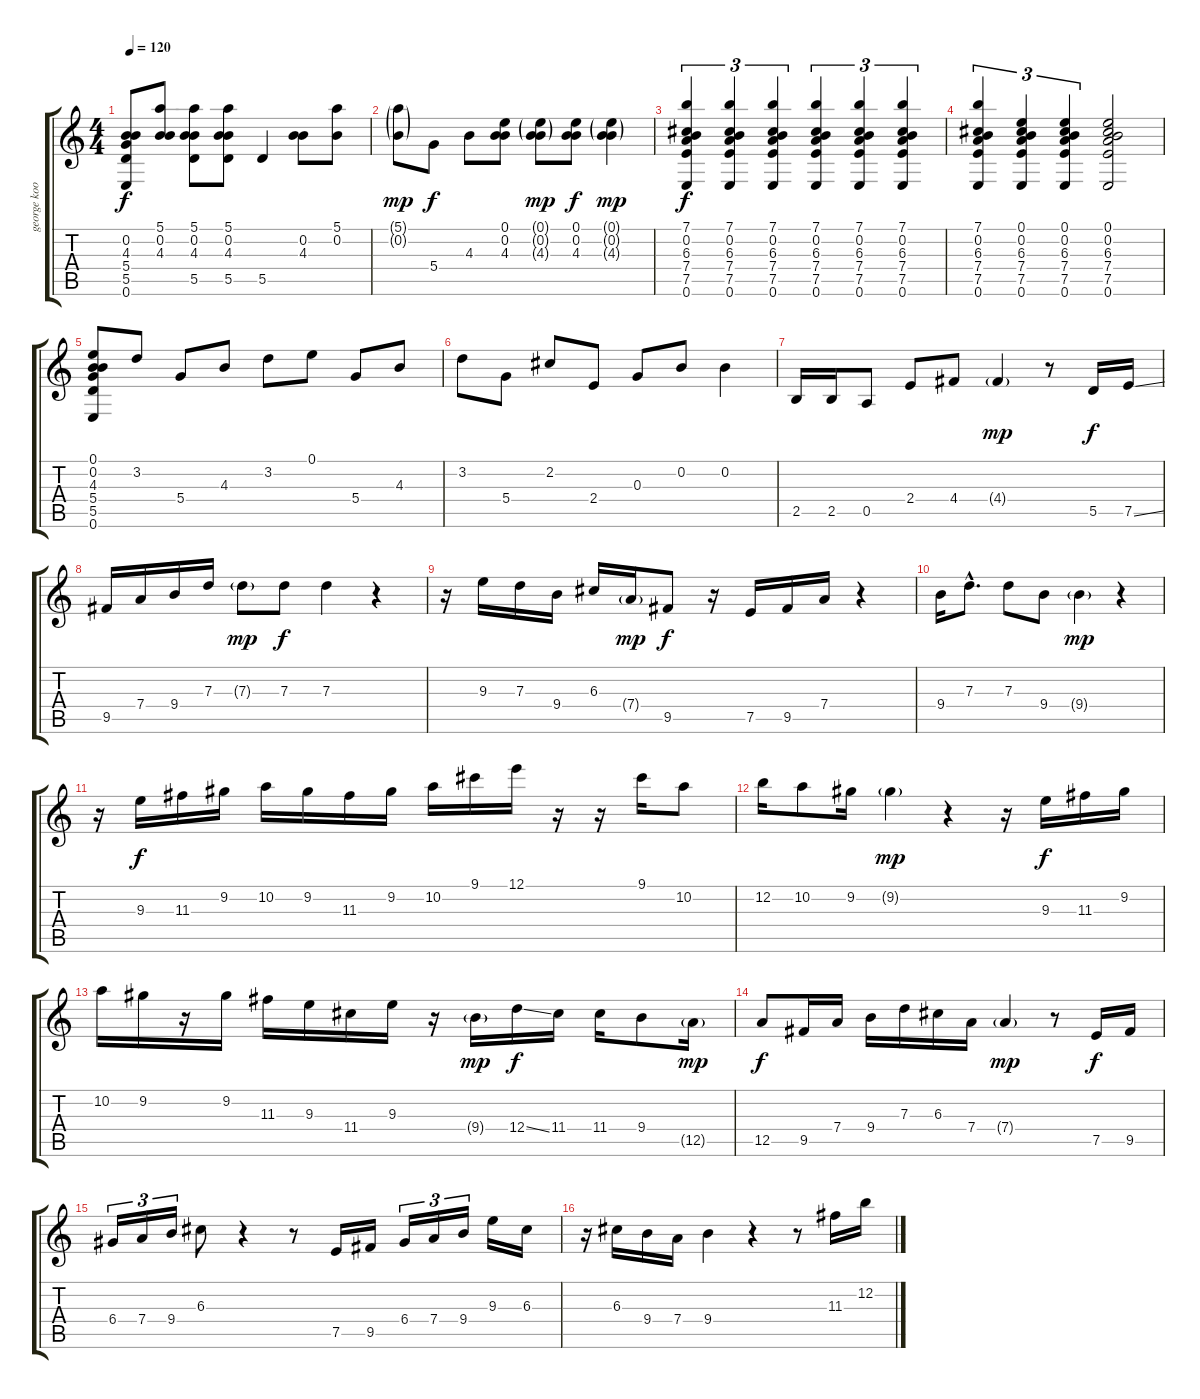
\track ("george kooymans" "george koo") {instrument acousticguitarsteel}
\staff {score tabs}
\tuning (E4 B3 G3 D3 A2 E2) {hide}
\ts (4 4)
\tempo 120
\clef g2
\ks c
(0.2 4.3 5.4 5.5 0.6).8{dy f} (5.1 0.2 4.3).8 (5.1 0.2 4.3 5.5).8 (5.1 0.2 4.3 5.5).8 5.5.4 (0.2 4.3).8 (5.1 0.2).8 |
(5.1{g} 0.2{g}).8{dy mp} 5.4.8{dy f} 4.3.8 (0.1 0.2 4.3).8 (0.1{g} 0.2{g} 4.3{g}).8{dy mp} (0.1 0.2 4.3).8{dy f} (0.1{g} 0.2{g} 4.3{g}).4{dy mp} |
(7.1 0.2 6.3 7.4 7.5 0.6).4{tu (3 2) dy f} (7.1 0.2 6.3 7.4 7.5 0.6).4{tu (3 2)} (7.1 0.2 6.3 7.4 7.5 0.6).4{tu (3 2)} (7.1 0.2 6.3 7.4 7.5 0.6).4{tu (3 2)} (7.1 0.2 6.3 7.4 7.5 0.6).4{tu (3 2)} (7.1 0.2 6.3 7.4 7.5 0.6).4{tu (3 2)} |
(7.1 0.2 6.3 7.4 7.5 0.6).4{tu (3 2)} (0.1 0.2 6.3 7.4 7.5 0.6).4{tu (3 2)} (0.1 0.2 6.3 7.4 7.5 0.6).4{tu (3 2)} (0.1 0.2 6.3 7.4 7.5 0.6).2 |
(0.1 0.2 4.3 5.4 5.5 0.6).8 3.2.8 5.4.8 4.3.8 3.2.8 0.1.8 5.4.8 4.3.8 |
3.2.8 5.4.8 2.2.8 2.4.8 0.3.8 0.2.8 0.2.4 |
2.5.16 2.5.16 0.5.8 2.4.8 4.4.8 4.4{g}.4{dy mp} r.8 5.5.16{dy f} 7.5{ss}.16 |
9.5.16 7.4.16 9.4.16 7.3.16 7.3{g}.8{dy mp} 7.3.8{dy f} 7.3.4 r.4 |
r.16 9.3.16 7.3.16 9.4.16 6.3.16 7.4{g}.16{dy mp} 9.5.8{dy f} r.16 7.5.16 9.5.16 7.4.16 r.4 |
9.4.16 7.3{hac}.8{d} 7.3.8 9.4.8 9.4{g}.4{dy mp} r.4 |
r.16 9.3.16{dy f} 11.3.16 9.2.16 10.2.16 9.2.16 11.3.16 9.2.16 10.2.16 9.1.16 12.1.16 r.16 r.16 9.1.16 10.2.8 |
12.2.16 10.2.8 9.2.16 9.2{g}.4{dy mp} r.4 r.16 9.3.16{dy f} 11.3.16 9.2.16 |
10.2.16 9.2.16 r.16 9.2.16 11.3.16 9.3.16 11.4.16 9.3.16 r.16 9.4{g}.16{dy mp} 12.4{ss}.16{dy f} 11.4.16 11.4.16 9.4.8 12.5{g}.16{dy mp} |
12.5.8{dy f} 9.5.16 7.4.16 9.4.16 7.3.16 6.3.16 7.4.16 7.4{g}.4{dy mp} r.8 7.5.16{dy f} 9.5.16 |
6.4.16{tu (3 2)} 7.4.16{tu (3 2)} 9.4.16{tu (3 2)} 6.3.8 r.4 r.8 7.5.16 9.5.16 6.4.16{tu (3 2)} 7.4.16{tu (3 2)} 9.4.16{tu (3 2)} 9.3.16 6.3.16 |
r.16 6.3.16 9.4.16 7.4.16 9.4.4 r.4 r.8 11.3.16 12.2.16
